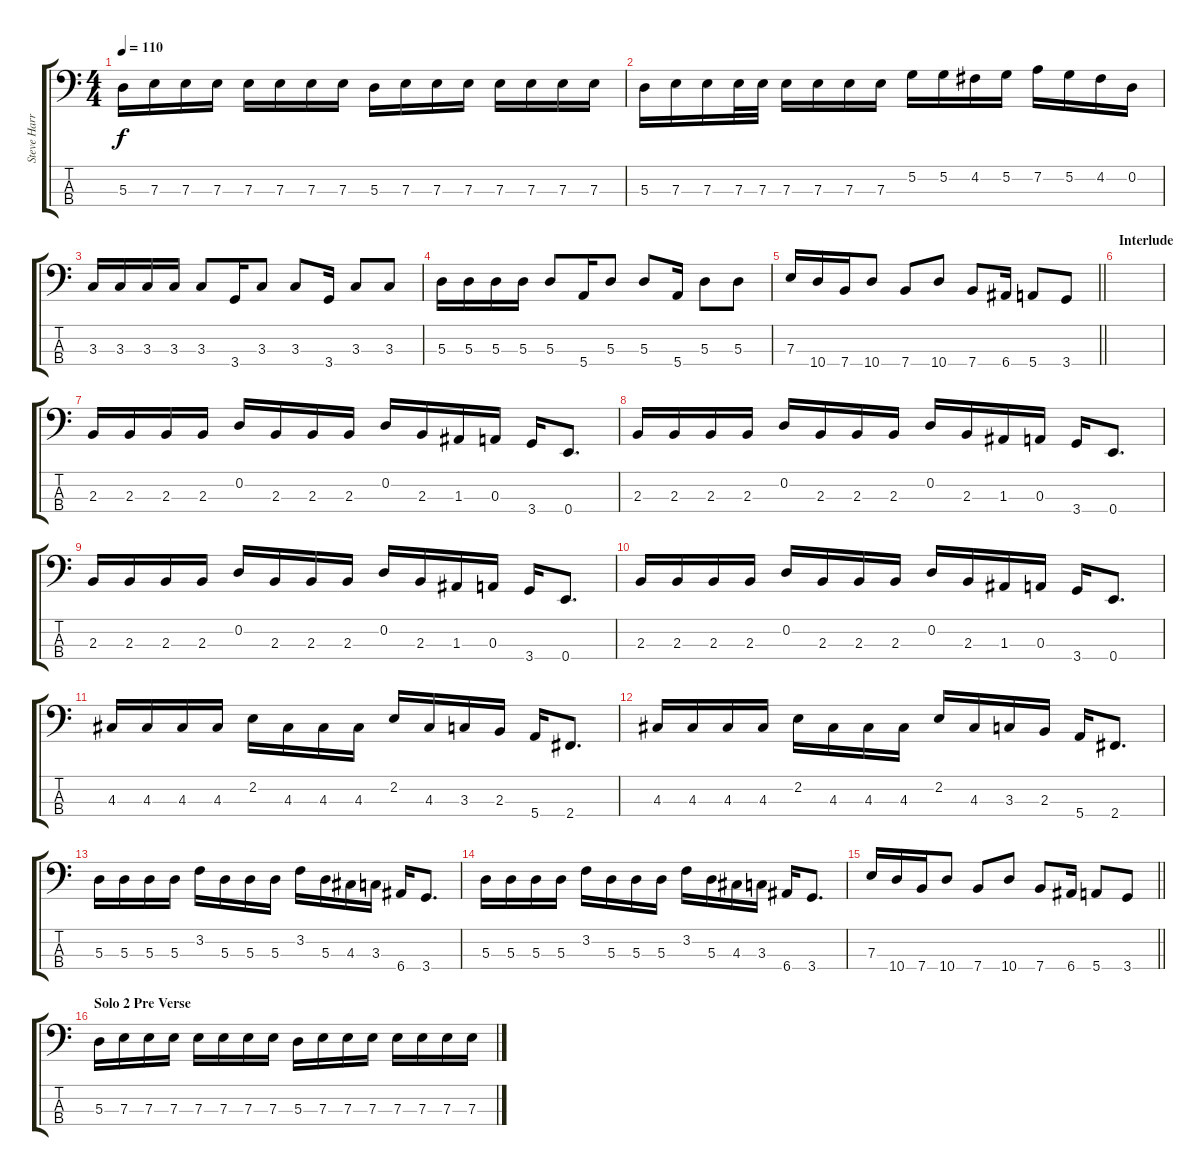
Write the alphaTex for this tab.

\track ("Steve Harris" "Steve Harr") {instrument electricbassfinger}
\staff {score tabs}
\tuning (G2 D2 A1 E1) {hide}
\ts (4 4)
\tempo 110
\clef f4
\ks c
5.3.16{dy f} 7.3.16 7.3.16 7.3.16 7.3.16 7.3.16 7.3.16 7.3.16 5.3.16 7.3.16 7.3.16 7.3.16 7.3.16 7.3.16 7.3.16 7.3.16 |
5.3.16 7.3.16 7.3.16 7.3.32 7.3.32 7.3.16 7.3.16 7.3.16 7.3.16 5.2.16 5.2.16 4.2.16 5.2.16 7.2.16 5.2.16 4.2.16 0.2.16 |
3.3.16 3.3.16 3.3.16 3.3.16 3.3.8 3.4.16 3.3.8 3.3.8 3.4.16 3.3.8 3.3.8 |
5.3.16 5.3.16 5.3.16 5.3.16 5.3.8 5.4.16 5.3.8 5.3.8 5.4.16 5.3.8 5.3.8 |
\barLineRight lightlight
7.3.16 10.4.16 7.4.16 10.4.8 7.4.8 10.4.8 7.4.8 6.4.16 5.4.8 3.4.8 |
\section ("" "Interlude")
|
2.3.16 2.3.16 2.3.16 2.3.16 0.2.16 2.3.16 2.3.16 2.3.16 0.2.16 2.3.16 1.3.16 0.3.16 3.4.16 0.4.8{d} |
2.3.16 2.3.16 2.3.16 2.3.16 0.2.16 2.3.16 2.3.16 2.3.16 0.2.16 2.3.16 1.3.16 0.3.16 3.4.16 0.4.8{d} |
2.3.16 2.3.16 2.3.16 2.3.16 0.2.16 2.3.16 2.3.16 2.3.16 0.2.16 2.3.16 1.3.16 0.3.16 3.4.16 0.4.8{d} |
2.3.16 2.3.16 2.3.16 2.3.16 0.2.16 2.3.16 2.3.16 2.3.16 0.2.16 2.3.16 1.3.16 0.3.16 3.4.16 0.4.8{d} |
4.3.16 4.3.16 4.3.16 4.3.16 2.2.16 4.3.16 4.3.16 4.3.16 2.2.16 4.3.16 3.3.16 2.3.16 5.4.16 2.4.8{d} |
4.3.16 4.3.16 4.3.16 4.3.16 2.2.16 4.3.16 4.3.16 4.3.16 2.2.16 4.3.16 3.3.16 2.3.16 5.4.16 2.4.8{d} |
5.3.16 5.3.16 5.3.16 5.3.16 3.2.16 5.3.16 5.3.16 5.3.16 3.2.16 5.3.16 4.3.16 3.3.16 6.4.16 3.4.8{d} |
5.3.16 5.3.16 5.3.16 5.3.16 3.2.16 5.3.16 5.3.16 5.3.16 3.2.16 5.3.16 4.3.16 3.3.16 6.4.16 3.4.8{d} |
\barLineRight lightlight
7.3.16 10.4.16 7.4.16 10.4.8 7.4.8 10.4.8 7.4.8 6.4.16 5.4.8 3.4.8 |
\section ("" "Solo 2 Pre Verse")
5.3.16 7.3.16 7.3.16 7.3.16 7.3.16 7.3.16 7.3.16 7.3.16 5.3.16 7.3.16 7.3.16 7.3.16 7.3.16 7.3.16 7.3.16 7.3.16
